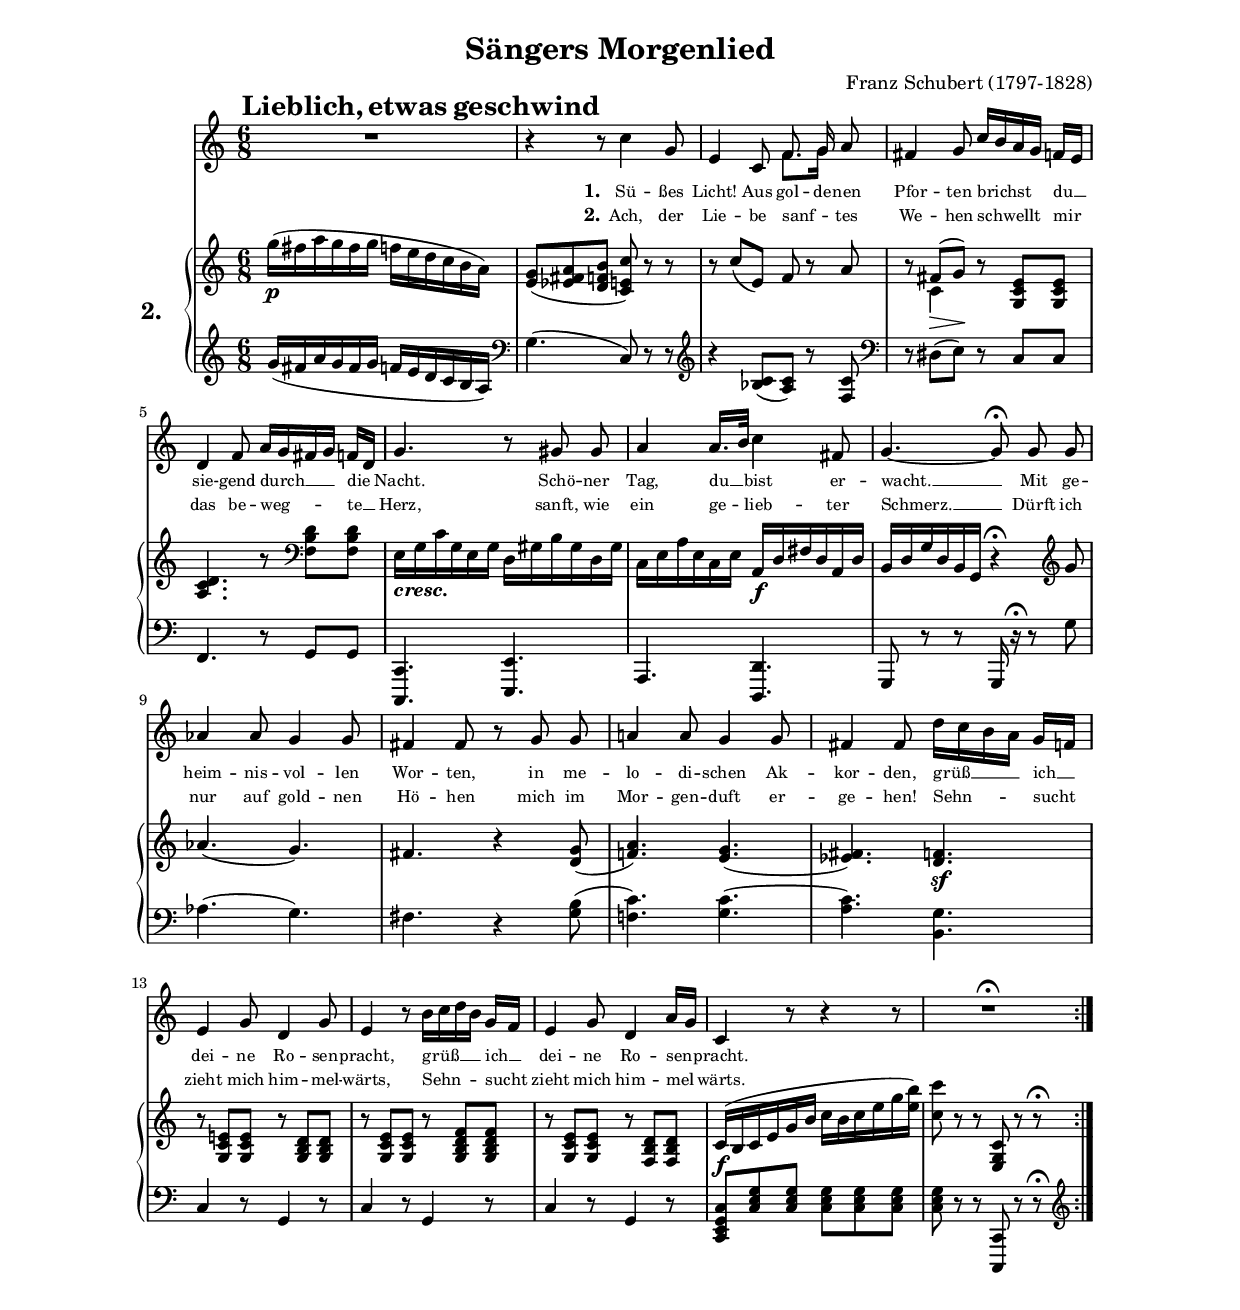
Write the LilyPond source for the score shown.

\header {
    title = "Sängers Morgenlied"
    composer = "Franz Schubert (1797-1828)"
    date = "27. Februar 1815"
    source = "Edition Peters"
    editor = "Paul Losse"
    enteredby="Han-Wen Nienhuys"
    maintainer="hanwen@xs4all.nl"

    texidoc = "The source is a rather tightly set Peters in Edition is
    a heavy font. The Peters edition (4622c) was `herausgegeben' by
    Paul Losse, whose name also appears on a 1956 edition of some
    other music. Strictly speaking, his edititorial enhancements will
    not be in the PD - but I am assuming there are no notable ones in
    this small piece.

    The original compresses the entire music onto a single page, in 4
    systems.  Lily does so too if you tune down spacing-increment, but
    chooses line breaks differently.

    Further manual tweaks: the slur in measure 12 has been flattened
manually. The beam in measure 3, left-hand, technically is wrong, but
has been added following the original. The crescendo in measure 4 has
been lowered

"

}

\version "2.15.32"
manuscriptBreak = { \break }



#(set-global-staff-size (/ (* 5.8 72.27) 25.4))

\paper  {
%#(set-global-staff-size (* 5.8 mm))
    line-width = #(* mm 160)
    indent = 8\mm
    system-system-spacing #'basic-distance = #10.3
    ragged-bottom = ##t 
    }

modernAccidentals = {
  \set Staff.extraNatural =  ##f
  \set Staff.autoAccidentals =  #'(Staff (same-octave . 1) (any-octave . 0))
  \set Staff.autoCautionaries =  #'()  
}


melody =    \relative c'' \repeat volta 2 \new Voice = "singer" {
    \time 6/8
    \autoBeamOff
    << s2.^\markup { \bold \large\larger\larger { \hspace #-3.0 Lieblich, etwas geschwind } }
       R2.
    >>
  r4 r8 c4 g8 |
  e4 c8
    <<
	\new Voice { \stemUp f8. g16 }
	{ \stemDown f8.[ g16] } >> \stemNeutral a8 |
  fis4  g8 c16[ b a g] f[ e] |
  d4 f8 a16[ g fis g] f[ d] |
  g4. r8 gis gis |
  a4 a16.[ b32] c4 fis,8 |
  g4.~ g8-\fermata g8 g |
  as4 as8 g4 g8 |
  fis4 fis8 r8 g g  |
  a!4 a8 g4 g8 |
  fis4 fis8 d'16[ c b a] g[ f] |
  e4 g8 d4 g8 e4 r8 b'16[ c d b] g[ f] |
  e4 g8 d4 a'16[ g] |
  c,4 r8 r4 r8 |

    % TODO : make \fermata work. 
  R2.^\fermataMarkup 
}


ignoreMelisma =	\set ignoreMelismata = ##t
ignoreMelismaOff = \unset ignoreMelismata 


firstVerse = \lyricmode {
    \set stanza = "1."
    
    Sü -- ßes Licht! Aus
    \ignoreMelisma
    gol --
    \ignoreMelismaOff

    de -- nen  Pfor -- ten brichst du __ \manuscriptBreak | 
    sie -- gend durch __ die Nacht. Schö -- ner Tag, du __ bist er -- wacht. __ Mit ge -- |
    \manuscriptBreak
    heim -- nis -- vol -- len Wor -- ten, in me -- lo -- di -- schen Ak -- kor -- den, grüß __ ich __ \manuscriptBreak |
    dei -- ne Ro -- sen -- pracht, grüß __ ich __ dei -- ne Ro -- sen -- pracht. 
    }

secondVerse = \lyricmode {
    \set stanza = "2."
    Ach, der Lie -- be sanf
    -- tes We -- hen schwellt mir |
    das be -- weg -- te __ Herz, sanft, wie ein ge -- lieb -- ter Schmerz. __ Dürft ich | 
    nur auf gold -- nen Hö -- hen mich im Mor -- gen -- duft er -- ge -- hen! Sehn -- sucht |
    zieht mich him -- mel -- wärts, Sehn -- sucht zieht mich him -- mel -- wärts.
    }

pianoRH =  \relative c''' \repeat volta 2 {
    \accidentalStyle "modern"
    g16(_\p fis a g fis g f e d c b a ) | 
    <g e>8( <es fis a> <d f b> <c e c'>) r8 r | 
    r8 c'( e,) f r a |
    \once \override DynamicLineSpanner   #'padding =#3
    r8 << { s8 s8 }  << { fis(\> g)\!
			    } \\ { c,4 } >> >> r8 <e c g> <e c g> |
    <d c a>4. r8 \clef bass  <d b f> <d b f> |
    e,16_" "_\markup { \bold\italic cresc. } g c g e g d gis b gis d gis |
    c, e a e c e a,-\f d fis d a d |
    b d g  d b g r4\fermata \clef treble g''8 |
    as4.( g 4.) | fis4. r4 <d g>8 ( |
    <f a>4.) <e g>4.( <es fis> ) <d f>\sf |
    r8 <e c g> <e c g> r <d b g > <d b g> |
    r <e c g> <e c g> r <f d b g> <f d b g> |
    r <e c g> <e c g> r <d b f> <d b f> |
    c16(_\f b c e g b c b c e g <e b'>) |
    <c c'>8 r r <c, g e>8 r r\fermata |  
}

pianoLH =  \relative c'' \repeat volta 2 {
    \accidentalStyle "modern"
    g16( fis a g fis g f e d c b a) | 
    \clef bass g4.( c,8) r r
    \clef treble r4 <bes' c>8([ <a c>)] r <f c'> |
    \clef bass r8 dis( e) r c c |
    f,4. r8 g g |
    <c, c,>4. <e e,>4. |
    a,4. <d d,>4. |
    g,8 r r g16 r16\fermata r8 g''8 |
    as4.( g ) |
    fis r4 <g b>8( |
    <f c'>4.)

    \once \override Slur  #'height-limit = #1.0

    <g c>4.( | <a c>4.) <g b,> |
    c,4 r8 g4 r8 |
    c4 r8 g4 r8 |
    c4 r8 g4 r8 |
    <c g e c>8 <c e g> <c e g>     <c e g> <c e g> <c e g> |
    <c e g> r r <c, c,>8 r r\fermata \clef treble
    }

\book {
    \score {
	<< \time 6/8
	   \new Staff <<
	       \context Staff \accidentalStyle "modern"
	       \melody >>
	   \lyricsto "singer" \new Lyrics \firstVerse
	   \lyricsto "singer" \new Lyrics \secondVerse
	   \new PianoStaff << 
	       \set PianoStaff.instrumentName = \markup {
		   \bold
		   \larger\larger\larger\larger \huge "2.  " }
	       \new Staff \pianoRH
	       \new Staff \pianoLH
	   >> 
       >>

	\layout {
	    \context {
		\Lyrics
		\override LyricText #'font-size = #-1
	    }
	    \context {
		\Score
		\override Beam #'beam-thickness = #0.55
		\override SpacingSpanner #'spacing-increment = #1.0
		\override Slur #'height-limit = #1.5
	    }
	}
	\midi {
	  \tempo 4 = 70
	}
    }
}

